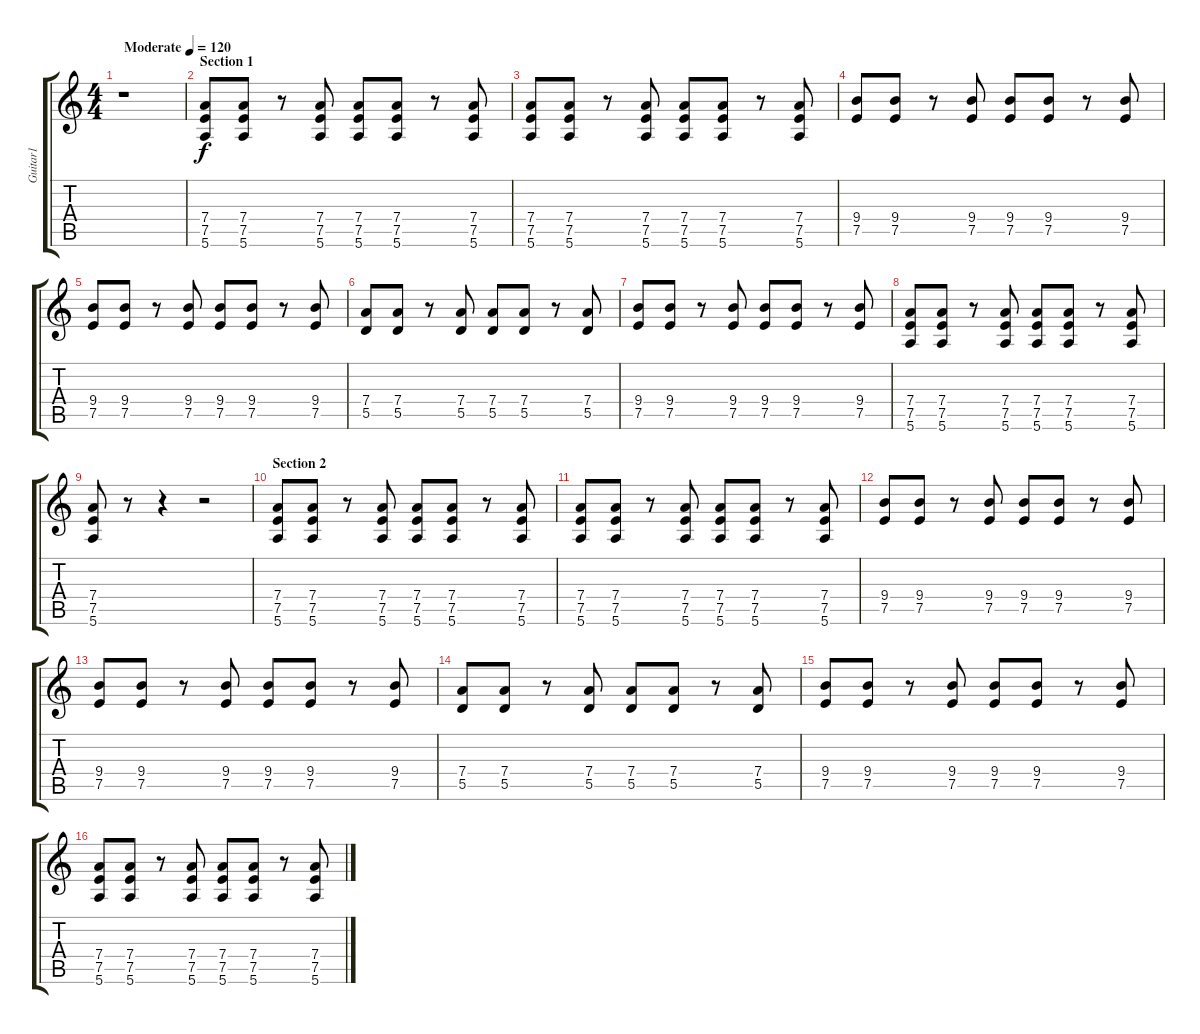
\track ("Guitar1" "Guitar1") {instrument distortionguitar}
\staff {score tabs}
\tuning (E4 B3 G3 D3 A2 E2) {hide}
\ts (4 4)
\tempo (120 "Moderate")
\clef g2
\ks c
r.1{dy f instrument distortionguitar} |
\section ("" "Section 1")
(7.4 7.5 5.6).8 (7.4 7.5 5.6).8 r.8 (7.4 7.5 5.6).8 (7.4 7.5 5.6).8 (7.4 7.5 5.6).8 r.8 (7.4 7.5 5.6).8 |
(7.4 7.5 5.6).8 (7.4 7.5 5.6).8 r.8 (7.4 7.5 5.6).8 (7.4 7.5 5.6).8 (7.4 7.5 5.6).8 r.8 (7.4 7.5 5.6).8 |
(9.4 7.5).8 (9.4 7.5).8 r.8 (9.4 7.5).8 (9.4 7.5).8 (9.4 7.5).8 r.8 (9.4 7.5).8 |
(9.4 7.5).8 (9.4 7.5).8 r.8 (9.4 7.5).8 (9.4 7.5).8 (9.4 7.5).8 r.8 (9.4 7.5).8 |
(7.4 5.5).8 (7.4 5.5).8 r.8 (7.4 5.5).8 (7.4 5.5).8 (7.4 5.5).8 r.8 (7.4 5.5).8 |
(9.4 7.5).8 (9.4 7.5).8 r.8 (9.4 7.5).8 (9.4 7.5).8 (9.4 7.5).8 r.8 (9.4 7.5).8 |
(7.4 7.5 5.6).8 (7.4 7.5 5.6).8 r.8 (7.4 7.5 5.6).8 (7.4 7.5 5.6).8 (7.4 7.5 5.6).8 r.8 (7.4 7.5 5.6).8 |
(7.4 7.5 5.6).8 r.8 r.4 r.2 |
\section ("" "Section 2")
(7.4 7.5 5.6).8 (7.4 7.5 5.6).8 r.8 (7.4 7.5 5.6).8 (7.4 7.5 5.6).8 (7.4 7.5 5.6).8 r.8 (7.4 7.5 5.6).8 |
(7.4 7.5 5.6).8 (7.4 7.5 5.6).8 r.8 (7.4 7.5 5.6).8 (7.4 7.5 5.6).8 (7.4 7.5 5.6).8 r.8 (7.4 7.5 5.6).8 |
(9.4 7.5).8 (9.4 7.5).8 r.8 (9.4 7.5).8 (9.4 7.5).8 (9.4 7.5).8 r.8 (9.4 7.5).8 |
(9.4 7.5).8 (9.4 7.5).8 r.8 (9.4 7.5).8 (9.4 7.5).8 (9.4 7.5).8 r.8 (9.4 7.5).8 |
(7.4 5.5).8 (7.4 5.5).8 r.8 (7.4 5.5).8 (7.4 5.5).8 (7.4 5.5).8 r.8 (7.4 5.5).8 |
(9.4 7.5).8 (9.4 7.5).8 r.8 (9.4 7.5).8 (9.4 7.5).8 (9.4 7.5).8 r.8 (9.4 7.5).8 |
(7.4 7.5 5.6).8 (7.4 7.5 5.6).8 r.8 (7.4 7.5 5.6).8 (7.4 7.5 5.6).8 (7.4 7.5 5.6).8 r.8 (7.4 7.5 5.6).8
